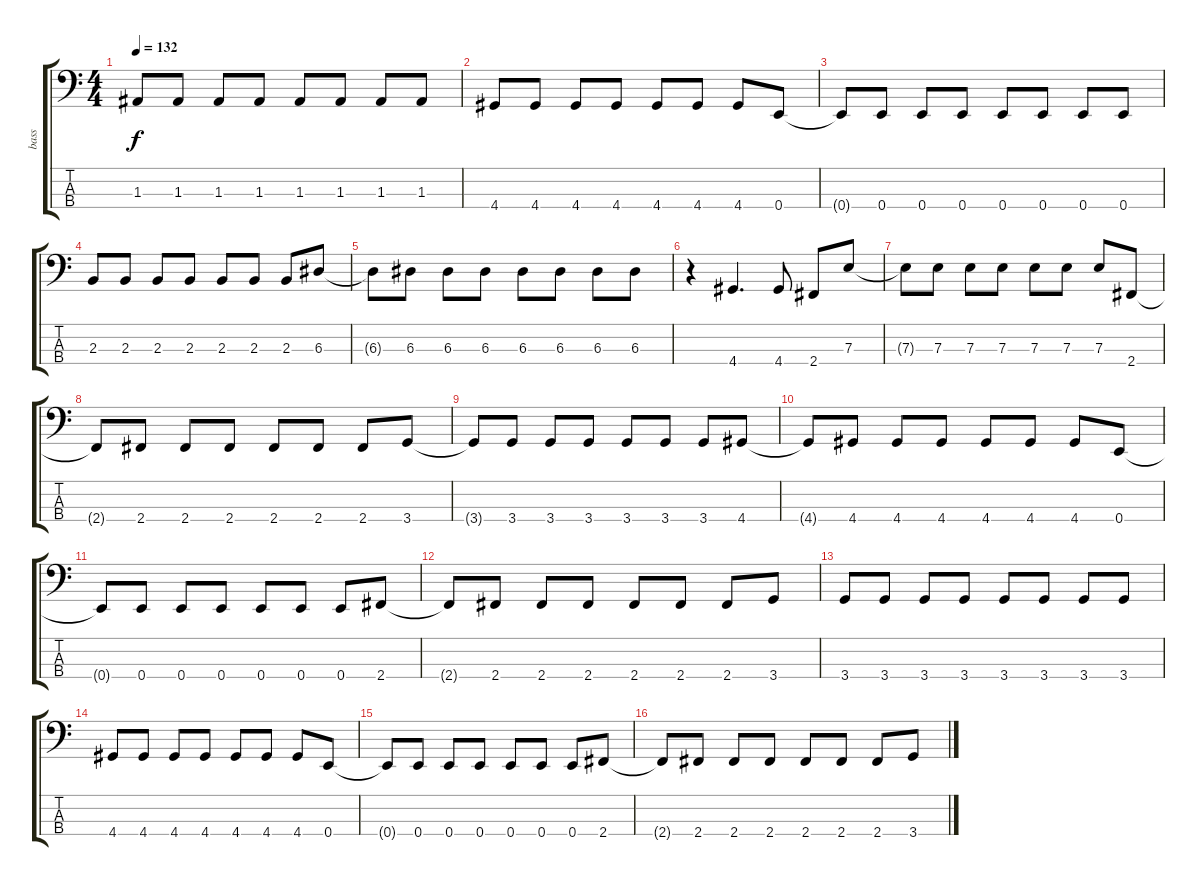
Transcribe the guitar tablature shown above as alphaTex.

\track ("bass" "bass") {instrument electricbassfinger}
\staff {score tabs}
\tuning (G2 D2 A1 E1) {hide}
\ts (4 4)
\tempo 132
\clef f4
\ks c
1.3.8{dy f} 1.3.8 1.3.8 1.3.8 1.3.8 1.3.8 1.3.8 1.3.8 |
4.4.8 4.4.8 4.4.8 4.4.8 4.4.8 4.4.8 4.4.8 0.4.8 |
0.4{t}.8 0.4.8 0.4.8 0.4.8 0.4.8 0.4.8 0.4.8 0.4.8 |
2.3.8 2.3.8 2.3.8 2.3.8 2.3.8 2.3.8 2.3.8 6.3.8 |
6.3{t}.8 6.3.8 6.3.8 6.3.8 6.3.8 6.3.8 6.3.8 6.3.8 |
r.4 4.4.4{d} 4.4.8 2.4.8 7.3.8 |
7.3{t}.8 7.3.8 7.3.8 7.3.8 7.3.8 7.3.8 7.3.8 2.4.8 |
2.4{t}.8 2.4.8 2.4.8 2.4.8 2.4.8 2.4.8 2.4.8 3.4.8 |
3.4{t}.8 3.4.8 3.4.8 3.4.8 3.4.8 3.4.8 3.4.8 4.4.8 |
4.4{t}.8 4.4.8 4.4.8 4.4.8 4.4.8 4.4.8 4.4.8 0.4.8 |
0.4{t}.8 0.4.8 0.4.8 0.4.8 0.4.8 0.4.8 0.4.8 2.4.8 |
2.4{t}.8 2.4.8 2.4.8 2.4.8 2.4.8 2.4.8 2.4.8 3.4.8 |
3.4.8 3.4.8 3.4.8 3.4.8 3.4.8 3.4.8 3.4.8 3.4.8 |
4.4.8 4.4.8 4.4.8 4.4.8 4.4.8 4.4.8 4.4.8 0.4.8 |
0.4{t}.8 0.4.8 0.4.8 0.4.8 0.4.8 0.4.8 0.4.8 2.4.8 |
2.4{t}.8 2.4.8 2.4.8 2.4.8 2.4.8 2.4.8 2.4.8 3.4.8
